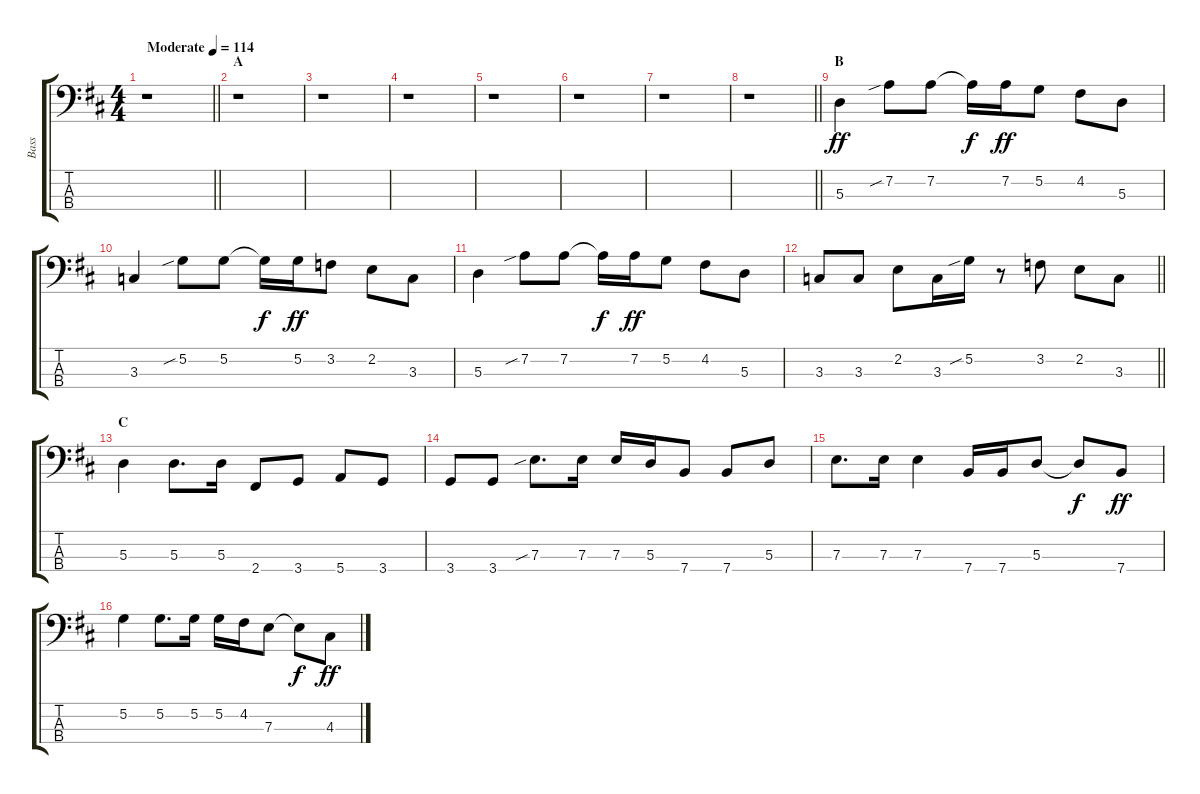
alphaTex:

\track ("Bass" "Bass") {instrument electricbasspick}
\staff {score tabs}
\tuning (G2 D2 A1 E1) {hide}
\ts (4 4)
\tempo (114 "Moderate")
\clef f4
\barLineRight lightlight
\ks d
r.1{dy ff instrument electricbasspick} |
\section ("" "A")
r.1 |
r.1 |
r.1 |
r.1 |
r.1 |
r.1 |
\barLineRight lightlight
r.1 |
\section ("" "B")
5.3.4 7.2{sib}.8 7.2.8 7.2{t}.16{dy f} 7.2.16{dy ff} 5.2.8 4.2.8 5.3.8 |
3.3.4 5.2{sib}.8 5.2.8 5.2{t}.16{dy f} 5.2.16{dy ff} 3.2.8 2.2.8 3.3.8 |
5.3.4 7.2{sib}.8 7.2.8 7.2{t}.16{dy f} 7.2.16{dy ff} 5.2.8 4.2.8 5.3.8 |
\barLineRight lightlight
3.3.8 3.3.8 2.2.8 3.3.16 5.2{sib}.16 r.8 3.2.8 2.2.8 3.3.8 |
\section ("" "C")
5.3.4 5.3.8{d} 5.3.16 2.4.8 3.4.8 5.4.8 3.4.8 |
3.4.8 3.4.8 7.3{sib}.8{d} 7.3.16 7.3.16 5.3.16 7.4.8 7.4.8 5.3.8 |
7.3.8{d} 7.3.16 7.3.4 7.4.16 7.4.16 5.3.8 5.3{t}.8{dy f} 7.4.8{dy ff} |
5.2.4 5.2.8{d} 5.2.16 5.2.16 4.2.16 7.3.8 7.3{t}.8{dy f} 4.3.8{dy ff}
